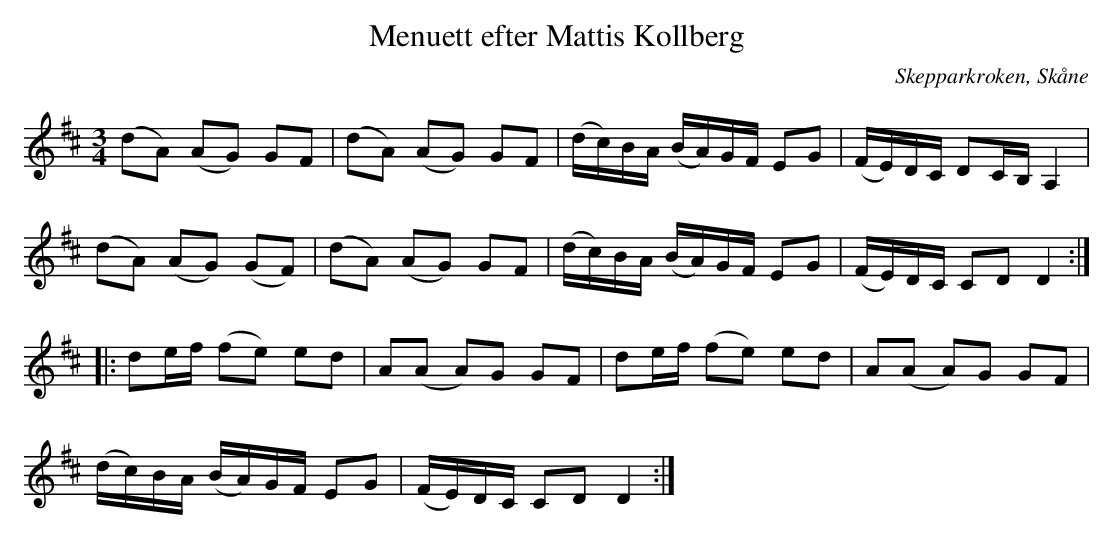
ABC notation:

X:1
T:Menuett efter Mattis Kollberg
M:3/4
L:1/16
O:Skepparkroken, Skåne
K:D
(d2A2) (A2G2) G2F2 | (d2A2) (A2G2) G2F2 | (dc)BA (BA)GF E2G2 | (FE)DC D2CB, A,4 |
(d2A2) (A2G2) (G2F2) | (d2A2) (A2G2) G2F2 | (dc)BA (BA)GF E2G2 | (FE)DC C2D2 D4 :|
|:d2ef (f2e2) e2d2 | A2(A2 A2)G2 G2F2 | d2ef (f2e2) e2d2 | A2(A2 A2)G2 G2F2 |
(dc)BA (BA)GF E2G2 | (FE)DC C2D2 D4 :|
